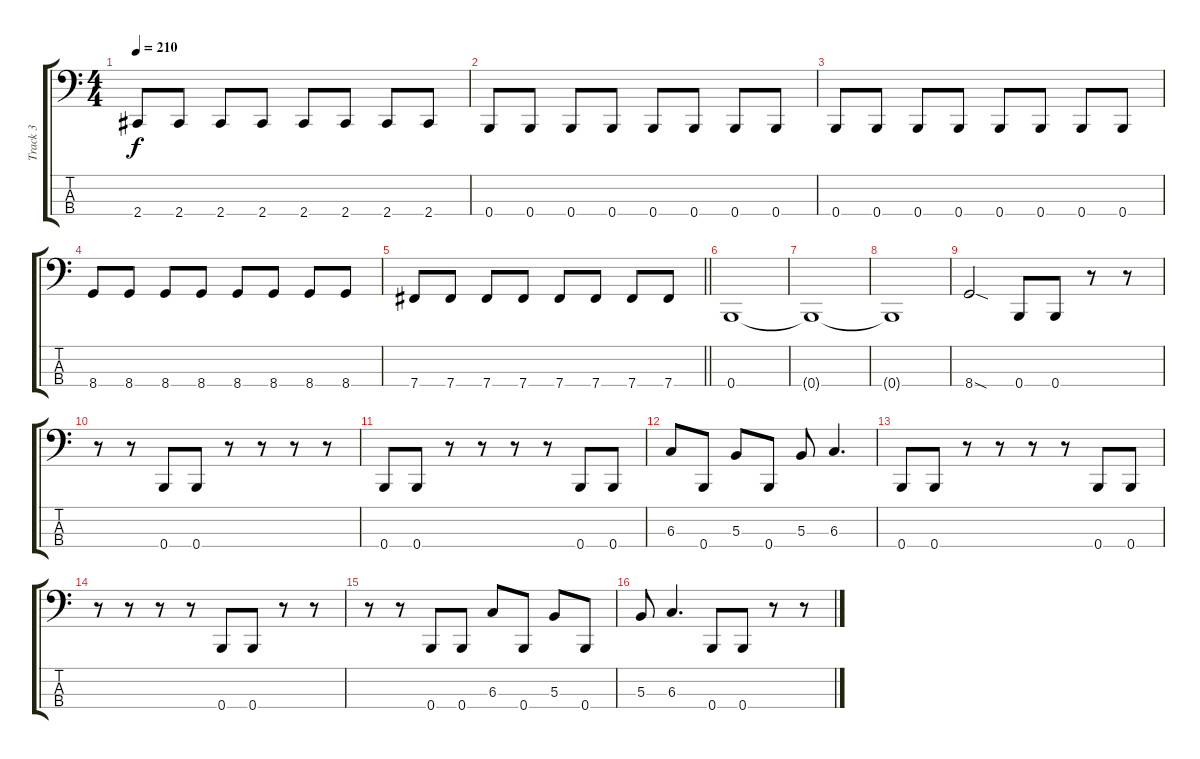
\track ("Track 3" "Track 3") {instrument electricbasspick}
\staff {score tabs}
\tuning (E2 B1 Gb1 B0) {hide}
\ts (4 4)
\tempo 210
\clef f4
\ks c
2.4.8{dy f} 2.4.8 2.4.8 2.4.8 2.4.8 2.4.8 2.4.8 2.4.8 |
0.4.8 0.4.8 0.4.8 0.4.8 0.4.8 0.4.8 0.4.8 0.4.8 |
0.4.8 0.4.8 0.4.8 0.4.8 0.4.8 0.4.8 0.4.8 0.4.8 |
8.4.8 8.4.8 8.4.8 8.4.8 8.4.8 8.4.8 8.4.8 8.4.8 |
\barLineRight lightlight
7.4.8 7.4.8 7.4.8 7.4.8 7.4.8 7.4.8 7.4.8 7.4.8 |
0.4.1 |
0.4{t}.1 |
0.4{t}.1 |
8.4{sod}.2 0.4.8 0.4.8 r.8 r.8 |
r.8 r.8 0.4.8 0.4.8 r.8 r.8 r.8 r.8 |
0.4.8 0.4.8 r.8 r.8 r.8 r.8 0.4.8 0.4.8 |
6.3.8 0.4.8 5.3.8 0.4.8 5.3.8 6.3.4{d} |
0.4.8 0.4.8 r.8 r.8 r.8 r.8 0.4.8 0.4.8 |
r.8 r.8 r.8 r.8 0.4.8 0.4.8 r.8 r.8 |
r.8 r.8 0.4.8 0.4.8 6.3.8 0.4.8 5.3.8 0.4.8 |
5.3.8 6.3.4{d} 0.4.8 0.4.8 r.8 r.8
